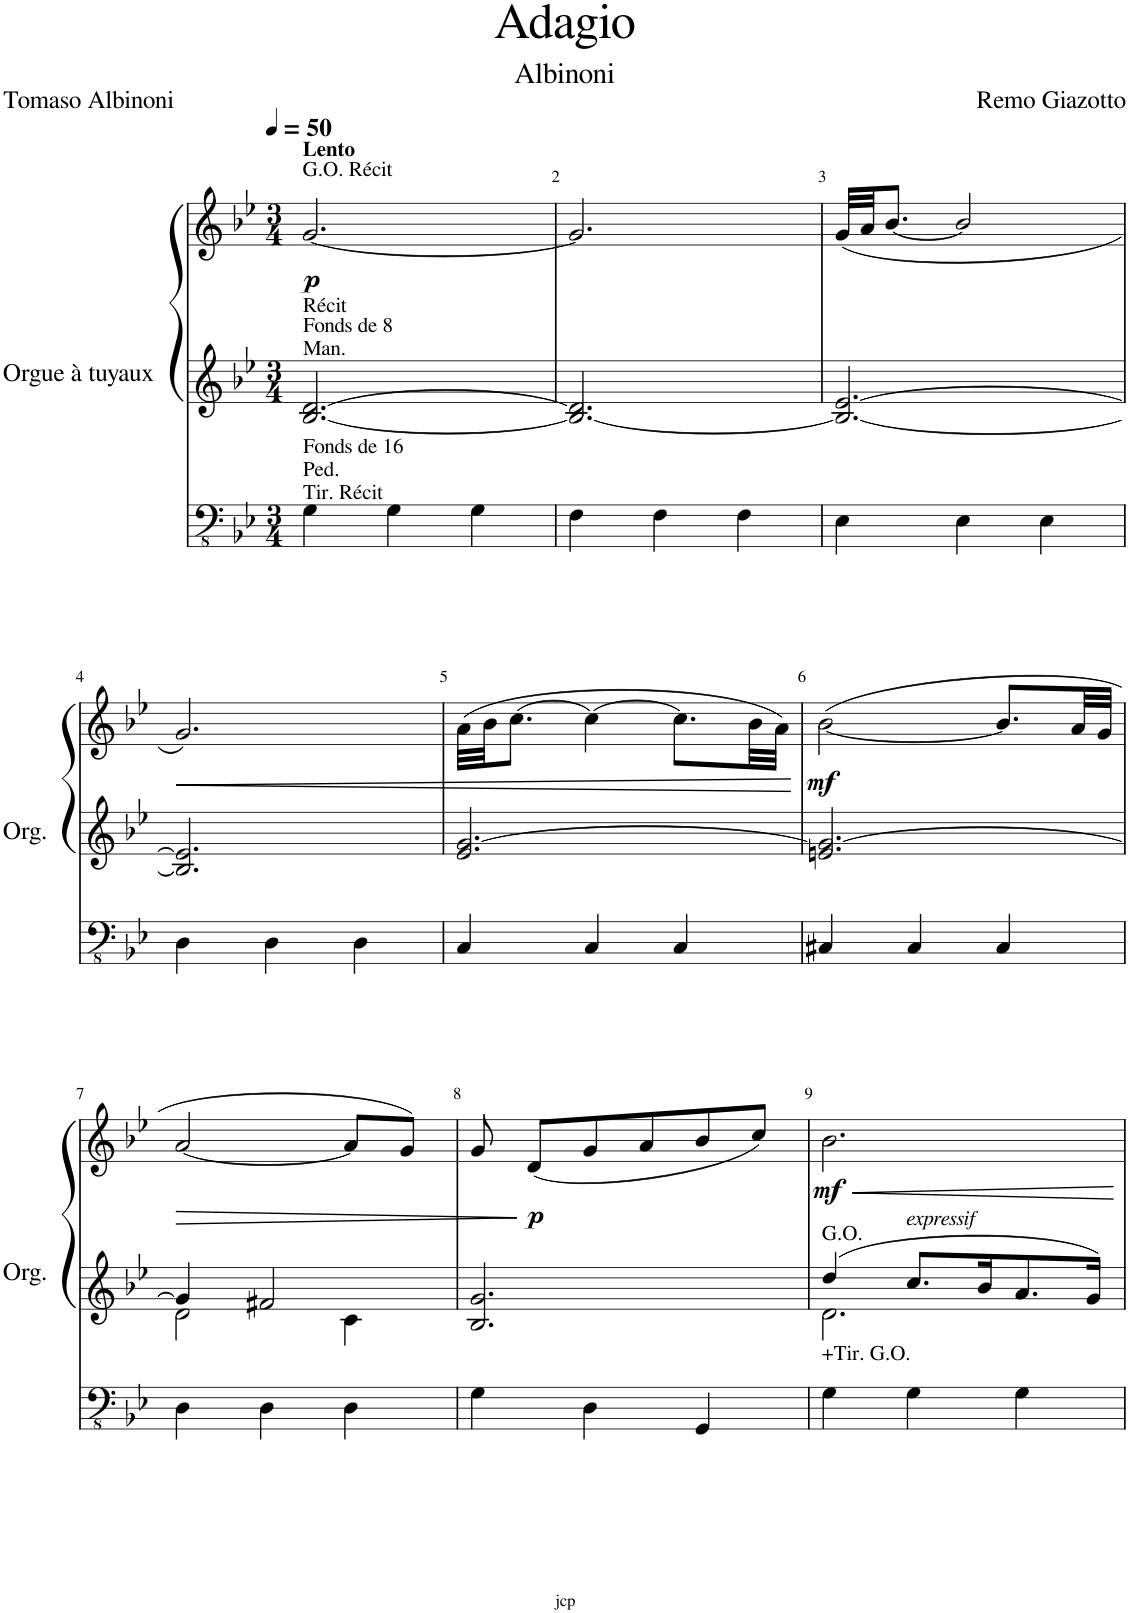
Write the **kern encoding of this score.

**kern	**kern	**kern	**dynam
*part1	*part1	*part1	*part1
*staff3	*staff2	*staff1	*staff1/2/3
*I"Orgue à tuyaux	*	*	*
*I'Org.	*	*	*
*clefFv4	*clefG2	*clefG2	*
*k[b-e-]	*k[b-e-]	*k[b-e-]	*
*M3/4	*M3/4	*M3/4	*
*MM50	*MM50	*MM50	*
=1	=1	=1	=1
!	!	!LO:TX:b:t=Récit	!
!	!	!LO:TX:a:B:t=Lento	!
!	!	!LO:TX:a:t=G.O. Récit	!
!	!LO:TX:a:t=Fonds de 8	!	!
!	!LO:TX:a:t=Man.	!	!
!LO:TX:a:t=Fonds de 16	!	!	!
!LO:TX:a:t=Ped.	!	!	!
!LO:TX:a:t=Tir. Récit	!	!	!
!	!	!	!LO:DY:b
4GG\	[2.B-/ [2.d/	[2.g/	p
4GG\	.	.	.
4GG\	.	.	.
=2	=2	=2	=2
4FF\	2.B-/_ 2.d/]	2.g/]	.
4FF\	.	.	.
4FF\	.	.	.
=3	=3	=3	=3
4EE-\	2.B-/_ [2.e-/	(<32g/LLL	.
.	.	32a/JJ	.
.	.	[<8.b-/J	.
4EE-\	.	2b-/]	.
4EE-\	.	.	.
!!LO:LB:g=z
=4	=4	=4	=4
!	!	!	!LO:HP:b
4DD\	2.B-/] 2.e-/]	2.g/)	<
4DD\	.	.	.
4DD\	.	.	.
=5	=5	=5	=5
4CC/	2.e-/ [2.g/	(32a\LLL	.
.	.	32b-\JJ	.
.	.	[8.cc\J	.
4CC/	.	4cc\_	.
4CC/	.	8.cc\L]	.
.	.	32b-\LL	.
.	.	32a\JJJ)	.
.	.	.	[
=6	=6	=6	=6
!	!	!	!LO:DY:b
4CC#X/	2.en/ 2.g/_	([<2b-\	mf
4CC#/	.	.	.
4CC#/	.	8.b-/L]	.
.	.	32a/LL	.
.	.	32g/JJJ	.
!!LO:LB:g=z
=7	=7	=7	=7
*	*^	*	*
!	!	!	!	!LO:HP:b
4DD\	4g/]	2d\	[2a/	>
4DD\	2f#X/	.	.	.
4DD\	.	4c\	8a/L]	.
.	.	.	8g/J)	.
*	*v	*v	*	*
=8	=8	=8	=8
4GG\	2.B-/ 2.g/	8g/	.
!	!	!	!LO:DY:n=1:b
.	.	(8d/L	] p
4DD\	.	8g/	.
.	.	8a/	.
4GGG/	.	8b-/	.
.	.	8cc/J)	.
=9	=9	=9	=9
*	*^	*	*
!	!LO:TX:a:t=G.O.	!	!	!
!LO:TX:a:t=+Tir. G.O.	!	!	!	!
!	!	!	!	!LO:HP:b
!	!	!	!	!LO:DY:n=1:b
4GG\	4dd/	2.d\	2.b-\	< mf
!	!LO:TX:a:i:t=expressif	!	!	!
4GG\	8.cc/L	.	.	.
.	16b-/K	.	.	.
4GG\	8.a/	.	.	.
.	16g/Jk	.	.	.
*	*v	*v	*	*
.	.	.	[
=	=	=	=
*-	*-	*-	*-
